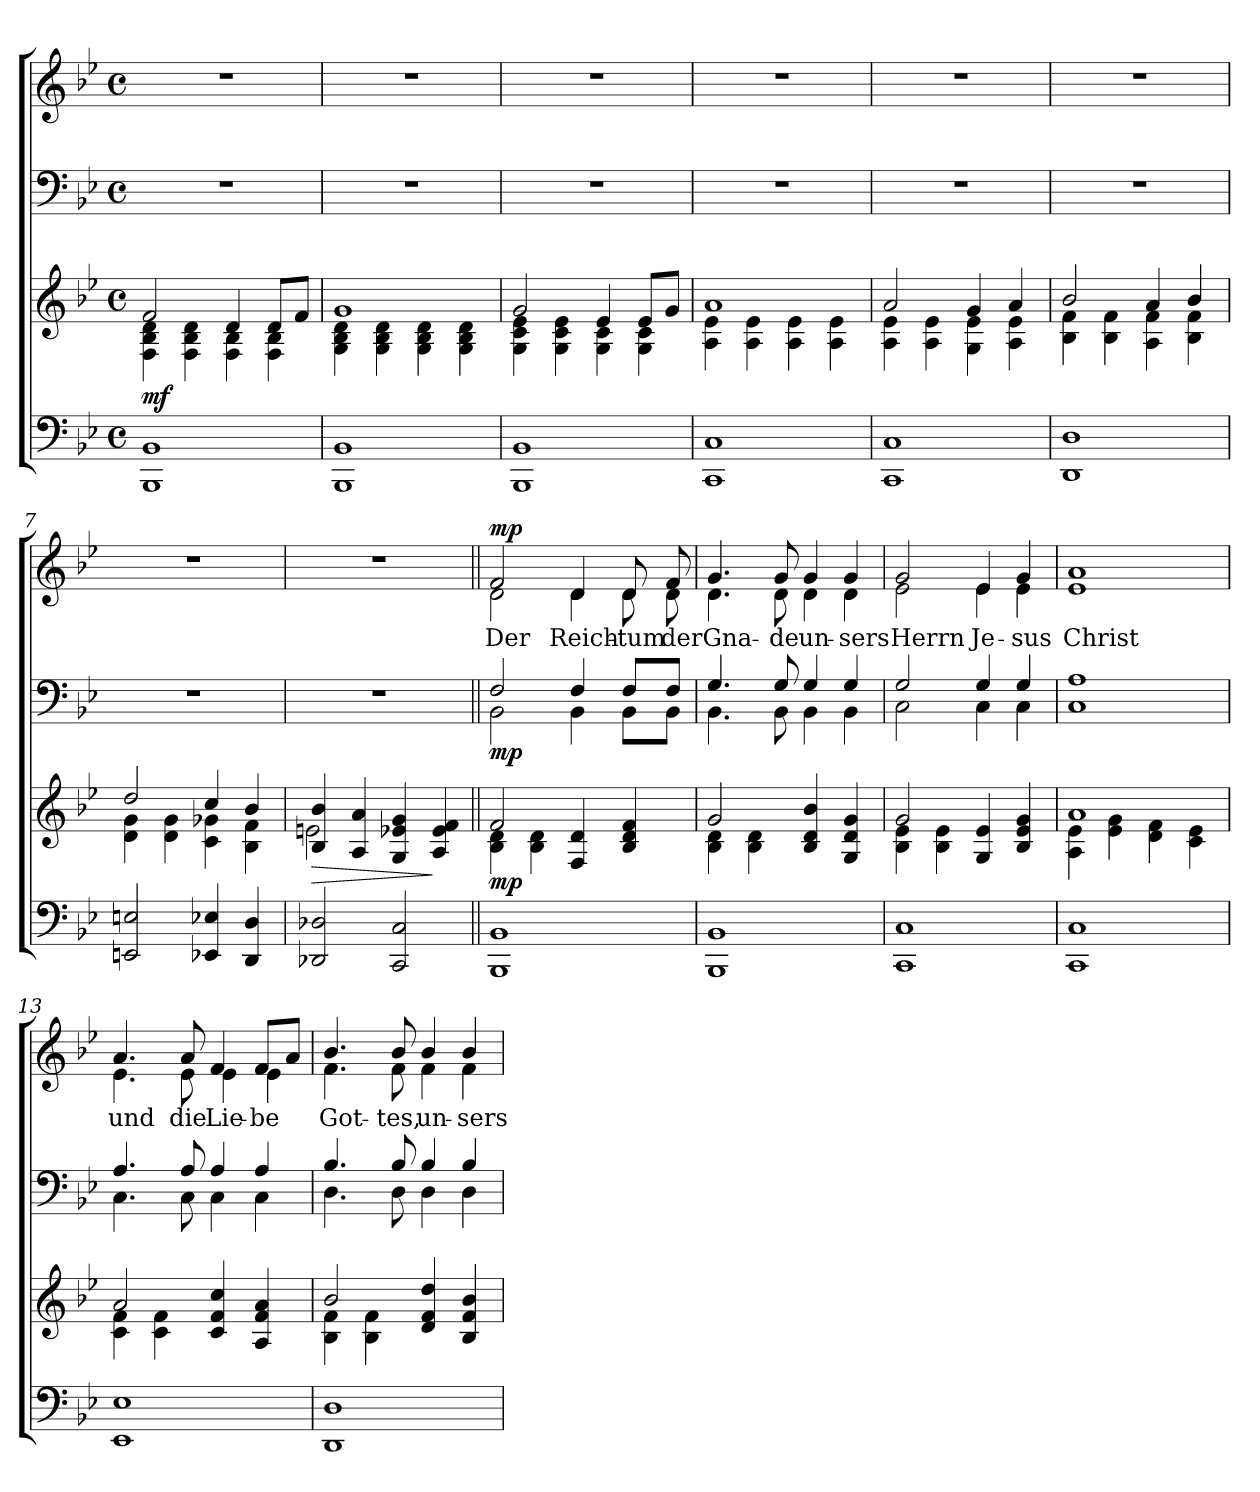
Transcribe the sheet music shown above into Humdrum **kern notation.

**kern	**kern	**dynam	**kern	**dynam	**kern	**text	**dynam
*part3	*part3	*part3	*part2	*part2	*part1	*part1	*part1
*staff4	*staff3	*staff3/4	*staff2	*staff2	*staff1	*staff1	*staff1
*clefF4	*clefG2	*	*clefF4	*	*clefG2	*	*
*k[b-e-]	*k[b-e-]	*	*k[b-e-]	*	*k[b-e-]	*	*
*B-:	*B-:	*	*B-:	*	*B-:	*	*
*M4/4	*M4/4	*	*M4/4	*	*M4/4	*	*
*met(c)	*met(c)	*	*met(c)	*	*met(c)	*	*
=1	=1	=1	=1	=1	=1	=1	=1
*	*^	*	*	*	*	*	*
!	!	!	!LO:DY:b	!	!	!	!	!
1BBB- 1BB-	2f/	4F\ 4B-\ 4d\	mf	1r	.	1r	.	.
.	.	4F\ 4B-\ 4d\	.	.	.	.	.	.
.	4d/	4F\ 4B-\	.	.	.	.	.	.
.	8d/L	4F\ 4B-\	.	.	.	.	.	.
.	8f/J	.	.	.	.	.	.	.
=2	=2	=2	=2	=2	=2	=2	=2	=2
1BBB- 1BB-	1g	4G\ 4B-\ 4d\	.	1r	.	1r	.	.
.	.	4G\ 4B-\ 4d\	.	.	.	.	.	.
.	.	4G\ 4B-\ 4d\	.	.	.	.	.	.
.	.	4G\ 4B-\ 4d\	.	.	.	.	.	.
=3	=3	=3	=3	=3	=3	=3	=3	=3
1BBB- 1BB-	2g/	4G\ 4c\ 4e-\	.	1r	.	1r	.	.
.	.	4G\ 4c\ 4e-\	.	.	.	.	.	.
.	4e-/	4G\ 4c\	.	.	.	.	.	.
.	8e-/L	4G\ 4c\	.	.	.	.	.	.
.	8g/J	.	.	.	.	.	.	.
=4	=4	=4	=4	=4	=4	=4	=4	=4
1CC 1C	1a	4A\ 4e-\	.	1r	.	1r	.	.
.	.	4A\ 4e-\	.	.	.	.	.	.
.	.	4A\ 4e-\	.	.	.	.	.	.
.	.	4A\ 4e-\	.	.	.	.	.	.
!!LO:LB:g=z
=5	=5	=5	=5	=5	=5	=5	=5	=5
1CC 1C	2a/	4A\ 4e-\	.	1r	.	1r	.	.
.	.	4A\ 4e-\	.	.	.	.	.	.
.	4g/	4G\ 4e-\	.	.	.	.	.	.
.	4a/	4A\ 4e-\	.	.	.	.	.	.
=6	=6	=6	=6	=6	=6	=6	=6	=6
1DD 1D	2b-/	4B-\ 4f\	.	1r	.	1r	.	.
.	.	4B-\ 4f\	.	.	.	.	.	.
.	4a/	4A\ 4f\	.	.	.	.	.	.
.	4b-/	4B-\ 4f\	.	.	.	.	.	.
=7	=7	=7	=7	=7	=7	=7	=7	=7
2EEn/ 2En/	2dd/	4d\ 4g\	.	1r	.	1r	.	.
.	.	4d\ 4g\	.	.	.	.	.	.
4EE-X/ 4E-X/	4cc/	4c\ 4g-X\	.	.	.	.	.	.
4DD/ 4D/	4b-/	4B-\ 4f\	.	.	.	.	.	.
=8	=8	=8	=8	=8	=8	=8	=8	=8
!	!	!	!LO:HP:b	!	!	!	!	!
2DD-X/ 2D-X/	4B-/ 4b-/	2en\	>	1r	.	1r	.	.
.	4A/ 4a/	.	.	.	.	.	.	.
2CC/ 2C/	4G/ 4e-X/ 4g/	2ryy	.	.	.	.	.	.
.	4A/ 4e-/ 4f/	.	]	.	.	.	.	.
!!LO:LB:g=z
=9||	=9||	=9||	=9||	=9||	=9||	=9||	=9||	=9||
*	*	*	*	*^	*	*	*	*
!	!	!	!LO:DY:b	!	!	!LO:DY:b	!	!LO:LY:b	!LO:DY:a
*	*	*	*	*	*	*	*^	*	*
1BBB- 1BB-	2f/	4B-\ 4d\	mp	2F/	2BB-\	mp	2f/	2d\	Der	mp
.	.	4B-\ 4d\	.	.	.	.	.	.	.	.
!	!	!	!	!	!	!	!	!	!LO:LY:b	!
.	4F/ 4d/	2ryy	.	4F/	4BB-\	.	4d/	4d\	Reich-	.
!	!	!	!	!	!	!	!	!	!LO:LY:b	!
.	4B-/ 4d/ 4f/	.	.	8F/L	8BB-\L	.	8d/	8d\	-tum	.
!	!	!	!	!	!	!	!	!	!LO:LY:b	!
.	.	.	.	8F/J	8BB-\J	.	8f/	8d\	der	.
=10	=10	=10	=10	=10	=10	=10	=10	=10	=10	=10
!	!	!	!	!	!	!	!	!	!LO:LY:b	!
1BBB- 1BB-	2g/	4B-\ 4d\	.	4.G/	4.BB-\	.	4.g/	4.d\	Gna-	.
.	.	4B-\ 4d\	.	.	.	.	.	.	.	.
!	!	!	!	!	!	!	!	!	!LO:LY:b	!
.	.	.	.	8G/	8BB-\	.	8g/	8d\	-de	.
!	!	!	!	!	!	!	!	!	!LO:LY:b	!
.	4B-/ 4d/ 4b-/	2ryy	.	4G/	4BB-\	.	4g/	4d\	un-	.
!	!	!	!	!	!	!	!	!	!LO:LY:b	!
.	4G/ 4d/ 4g/	.	.	4G/	4BB-\	.	4g/	4d\	-sers	.
=11	=11	=11	=11	=11	=11	=11	=11	=11	=11	=11
!	!	!	!	!	!	!	!	!	!LO:LY:b	!
1CC 1C	2g/	4B-\ 4e-\	.	2G/	2C\	.	2g/	2e-\	Herrn	.
.	.	4B-\ 4e-\	.	.	.	.	.	.	.	.
!	!	!	!	!	!	!	!	!	!LO:LY:b	!
.	4G/ 4e-/	2ryy	.	4G/	4C\	.	4e-/	4e-\	Je-	.
!	!	!	!	!	!	!	!	!	!LO:LY:b	!
.	4B-/ 4e-/ 4g/	.	.	4G/	4C\	.	4g/	4e-\	-sus	.
=12	=12	=12	=12	=12	=12	=12	=12	=12	=12	=12
!	!	!	!	!	!	!	!	!	!LO:LY:b	!
1CC 1C	1a	4A\ 4e-\	.	1A	1C	.	1a	1e-	Christ	.
.	.	4e-\ 4g\	.	.	.	.	.	.	.	.
.	.	4d\ 4f\	.	.	.	.	.	.	.	.
.	.	4c\ 4e-\	.	.	.	.	.	.	.	.
!!LO:LB:g=z	!!
=13	=13	=13	=13	=13	=13	=13	=13	=13	=13	=13
!	!	!	!	!	!	!	!	!	!LO:LY:b	!
1EE- 1E-	2a/	4c\ 4f\	.	4.A/	4.C\	.	4.a/	4.e-\	und	.
.	.	4c\ 4f\	.	.	.	.	.	.	.	.
!	!	!	!	!	!	!	!	!	!LO:LY:b	!
.	.	.	.	8A/	8C\	.	8a/	8e-\	die	.
!	!	!	!	!	!	!	!	!	!LO:LY:b	!
.	4c/ 4f/ 4cc/	2ryy	.	4A/	4C\	.	4f/	4e-\	Lie-	.
!	!	!	!	!	!	!	!	!	!LO:LY:b	!
.	4A/ 4f/ 4a/	.	.	4A/	4C\	.	8f/L	4e-\	-be	.
.	.	.	.	.	.	.	8a/J	.	.	.
=14	=14	=14	=14	=14	=14	=14	=14	=14	=14	=14
!	!	!	!	!	!	!	!	!	!LO:LY:b	!
1DD 1D	2b-/	4B-\ 4f\	.	4.B-/	4.D\	.	4.b-/	4.f\	Got-	.
.	.	4B-\ 4f\	.	.	.	.	.	.	.	.
!	!	!	!	!	!	!	!	!	!LO:LY:b	!
.	.	.	.	8B-/	8D\	.	8b-/	8f\	-tes,	.
!	!	!	!	!	!	!	!	!	!LO:LY:b	!
.	4d/ 4f/ 4dd/	2ryy	.	4B-/	4D\	.	4b-/	4f\	un-	.
!	!	!	!	!	!	!	!	!	!LO:LY:b	!
.	4B-/ 4f/ 4b-/	.	.	4B-/	4D\	.	4b-/	4f\	-sers	.
*	*v	*v	*	*	*	*	*v	*v	*	*
*	*	*	*v	*v	*	*	*	*
=	=	=	=	=	=	=	=
*-	*-	*-	*-	*-	*-	*-	*-
